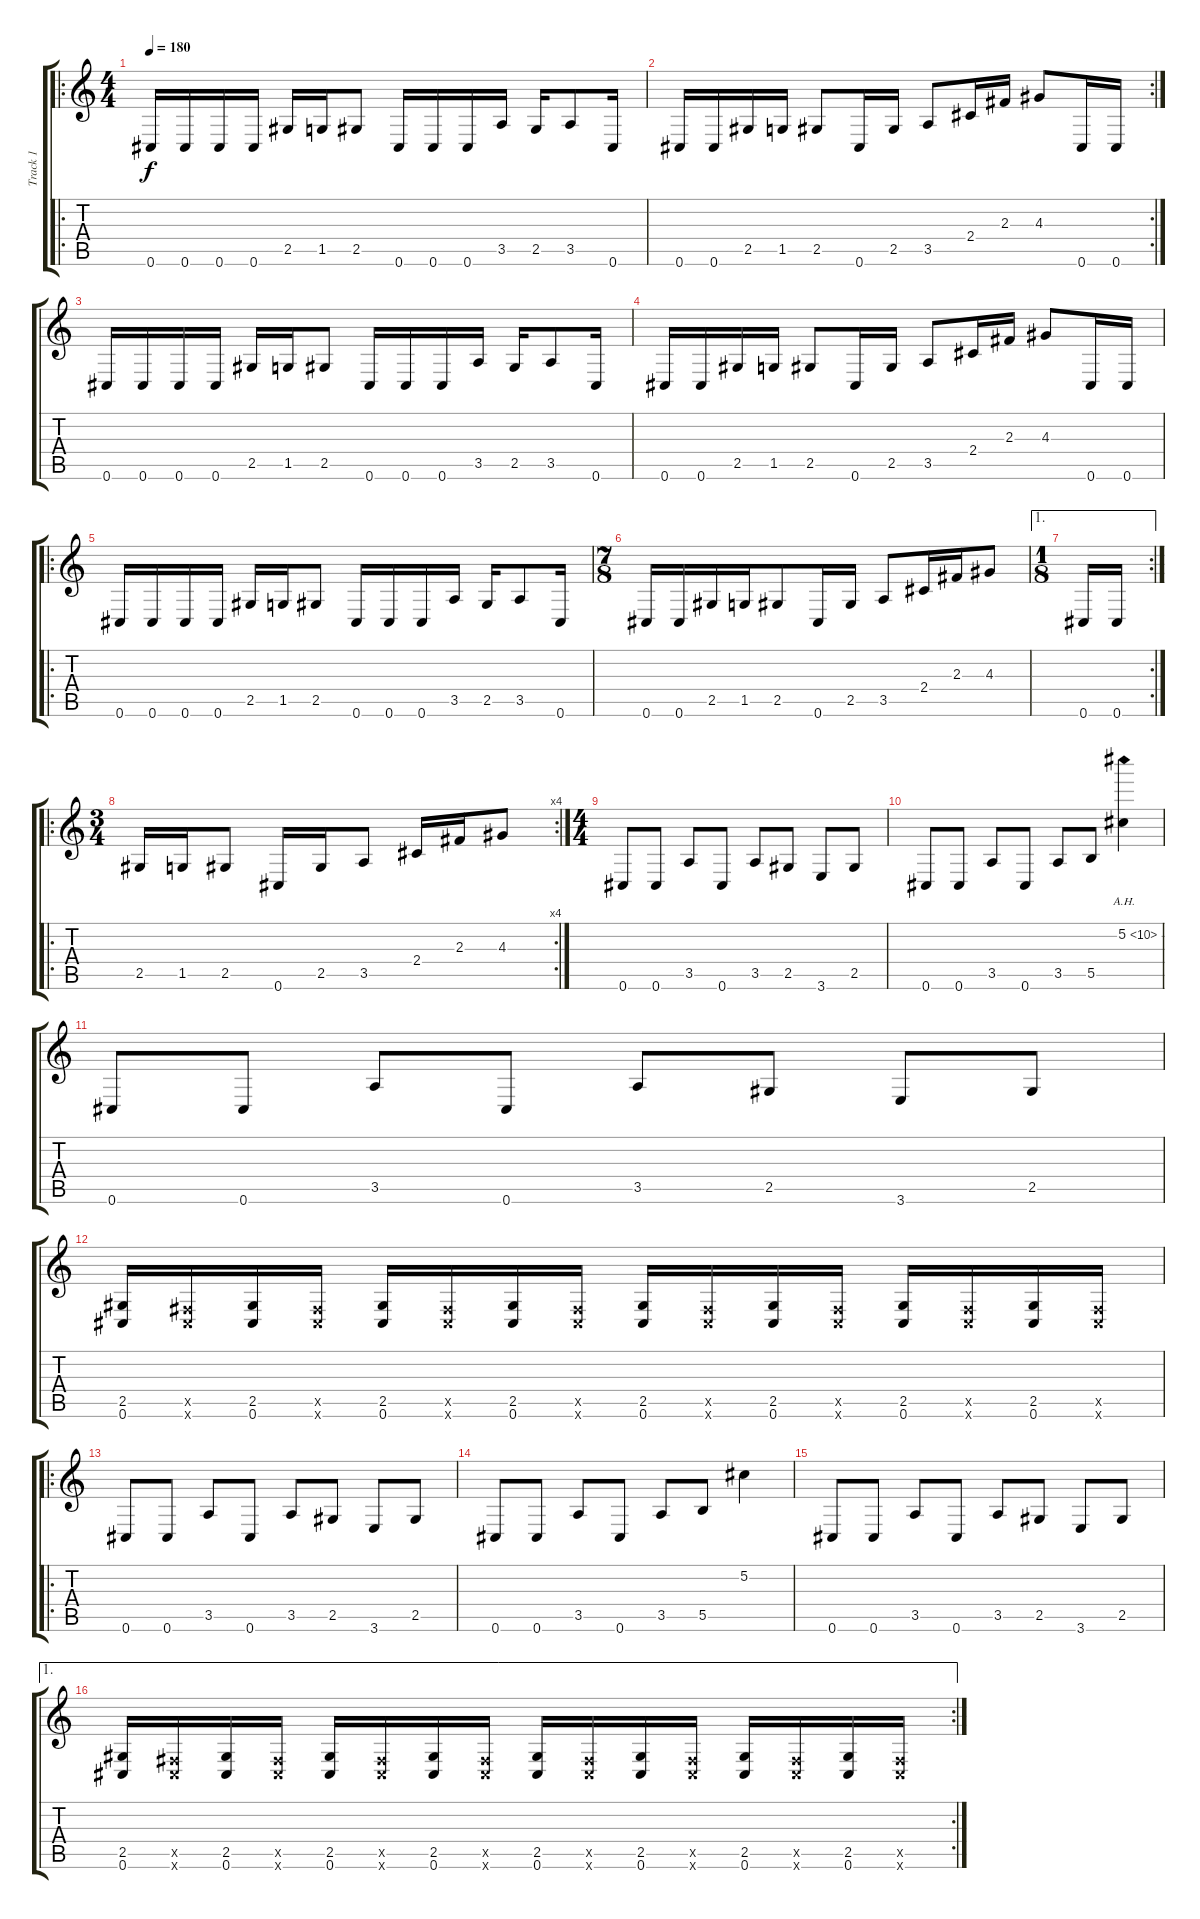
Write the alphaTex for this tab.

\track ("Track 1" "Track 1") {instrument distortionguitar}
\staff {score tabs}
\tuning (Db4 Ab3 E3 B2 Gb2 Db2) {hide}
\ro
\ts (4 4)
\tempo 180
\clef g2
\ks c
0.6.16{dy f} 0.6.16 0.6.16 0.6.16 2.5.16 1.5.16 2.5.8 0.6.16 0.6.16 0.6.16 3.5.16 2.5.16 3.5.8 0.6.16 |
\rc 2
0.6.16 0.6.16 2.5.16 1.5.16 2.5.8 0.6.16 2.5.16 3.5.8 2.4.16 2.3.16 4.3.8 0.6.16 0.6.16 |
0.6.16 0.6.16 0.6.16 0.6.16 2.5.16 1.5.16 2.5.8 0.6.16 0.6.16 0.6.16 3.5.16 2.5.16 3.5.8 0.6.16 |
0.6.16 0.6.16 2.5.16 1.5.16 2.5.8 0.6.16 2.5.16 3.5.8 2.4.16 2.3.16 4.3.8 0.6.16 0.6.16 |
\ro
0.6.16 0.6.16 0.6.16 0.6.16 2.5.16 1.5.16 2.5.8 0.6.16 0.6.16 0.6.16 3.5.16 2.5.16 3.5.8 0.6.16 |
\ts (7 8)
0.6.16 0.6.16 2.5.16 1.5.16 2.5.8 0.6.16 2.5.16 3.5.8 2.4.16 2.3.16 4.3.8 |
\ae 1
\rc 2
\ts (1 8)
0.6.16 0.6.16 |
\ro
\rc 4
\ts (3 4)
2.5.16 1.5.16 2.5.8 0.6.16 2.5.16 3.5.8 2.4.16 2.3.16 4.3.8 |
\ts (4 4)
0.6.8 0.6.8 3.5.8 0.6.8 3.5.8 2.5.8 3.6.8 2.5.8 |
0.6.8 0.6.8 3.5.8 0.6.8 3.5.8 5.5.8 5.2{ah 5}.4 |
0.6.8 0.6.8 3.5.8 0.6.8 3.5.8 2.5.8 3.6.8 2.5.8 |
(2.5 0.6).16 (0.5{x} 0.6{x}).16 (2.5 0.6).16 (0.5{x} 0.6{x}).16 (2.5 0.6).16 (0.5{x} 0.6{x}).16 (2.5 0.6).16 (0.5{x} 0.6{x}).16 (2.5 0.6).16 (0.5{x} 0.6{x}).16 (2.5 0.6).16 (0.5{x} 0.6{x}).16 (2.5 0.6).16 (0.5{x} 0.6{x}).16 (2.5 0.6).16 (0.5{x} 0.6{x}).16 |
\ro
0.6.8 0.6.8 3.5.8 0.6.8 3.5.8 2.5.8 3.6.8 2.5.8 |
0.6.8 0.6.8 3.5.8 0.6.8 3.5.8 5.5.8 5.2.4 |
0.6.8 0.6.8 3.5.8 0.6.8 3.5.8 2.5.8 3.6.8 2.5.8 |
\ae 1
\rc 2
(2.5 0.6).16 (0.5{x} 0.6{x}).16 (2.5 0.6).16 (0.5{x} 0.6{x}).16 (2.5 0.6).16 (0.5{x} 0.6{x}).16 (2.5 0.6).16 (0.5{x} 0.6{x}).16 (2.5 0.6).16 (0.5{x} 0.6{x}).16 (2.5 0.6).16 (0.5{x} 0.6{x}).16 (2.5 0.6).16 (0.5{x} 0.6{x}).16 (2.5 0.6).16 (0.5{x} 0.6{x}).16
